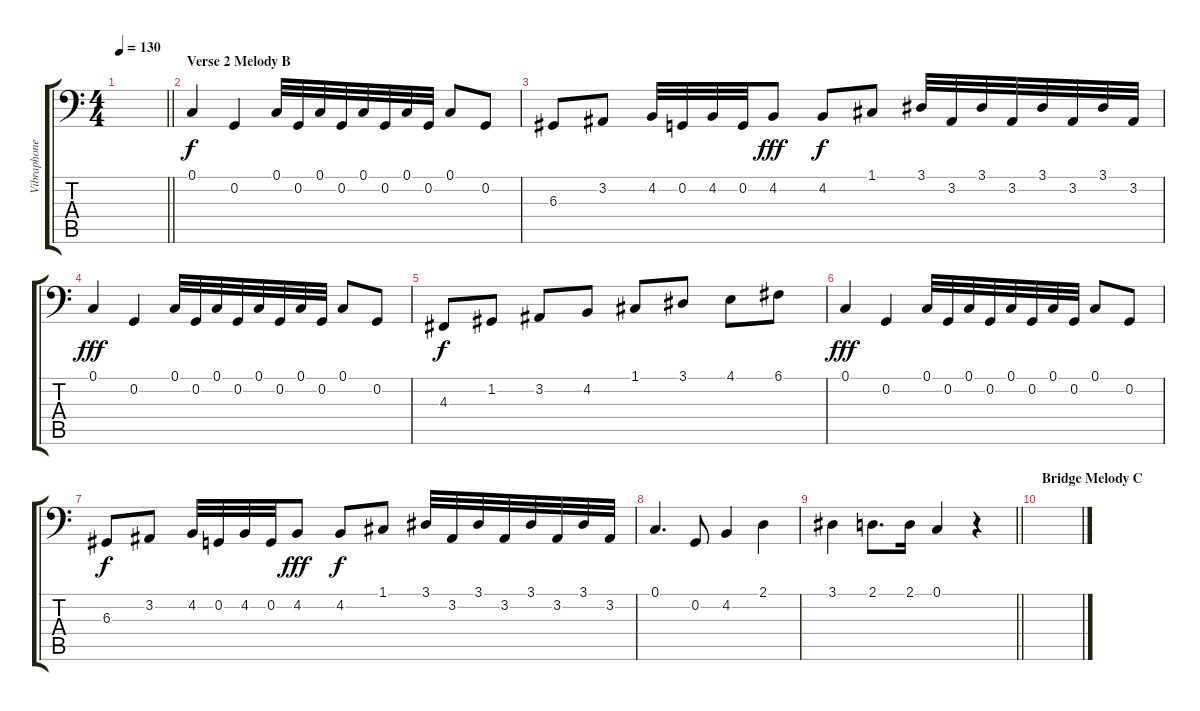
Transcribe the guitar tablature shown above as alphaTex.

\track ("Vibraphone (Melody 2)" "Vibraphone") {instrument vibraphone}
\staff {score tabs}
\tuning (C3 G2 D2 A1 E1 B0) {hide}
\ts (4 4)
\tempo 130
\clef f4
\barLineRight lightlight
\ks c
|
\section ("" "Verse 2 Melody B")
0.1.4 0.2.4 0.1.32 0.2.32 0.1.32 0.2.32 0.1.32 0.2.32 0.1.32 0.2.32 0.1.8 0.2.8 |
6.3.8{dy f} 3.2.8 4.2.32 0.2.32 4.2.32 0.2.32 4.2.8{dy fff} 4.2.8{dy f} 1.1.8 3.1.32 3.2.32 3.1.32 3.2.32 3.1.32 3.2.32 3.1.32 3.2.32 |
0.1.4{dy fff} 0.2.4 0.1.32 0.2.32 0.1.32 0.2.32 0.1.32 0.2.32 0.1.32 0.2.32 0.1.8 0.2.8 |
4.3.8{dy f} 1.2.8 3.2.8 4.2.8 1.1.8 3.1.8 4.1.8 6.1.8 |
0.1.4{dy fff} 0.2.4 0.1.32 0.2.32 0.1.32 0.2.32 0.1.32 0.2.32 0.1.32 0.2.32 0.1.8 0.2.8 |
6.3.8{dy f} 3.2.8 4.2.32 0.2.32 4.2.32 0.2.32 4.2.8{dy fff} 4.2.8{dy f} 1.1.8 3.1.32 3.2.32 3.1.32 3.2.32 3.1.32 3.2.32 3.1.32 3.2.32 |
0.1.4{d} 0.2.8 4.2.4 2.1.4 |
\barLineRight lightlight
3.1.4 2.1.8{d} 2.1.16 0.1.4 r.4 |
\section ("" "Bridge Melody C")
